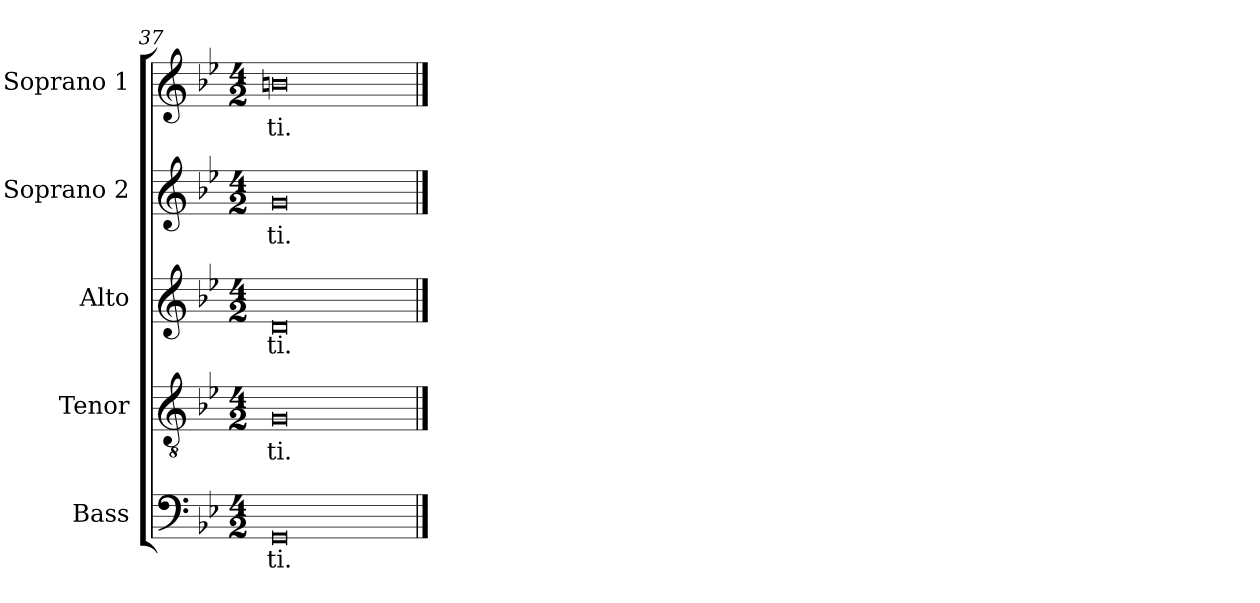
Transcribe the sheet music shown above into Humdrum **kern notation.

**kern	**text	**kern	**text	**kern	**text	**kern	**text	**kern	**text
*part5	*part5	*part4	*part4	*part3	*part3	*part2	*part2	*part1	*part1
*staff5	*staff5	*staff4	*staff4	*staff3	*staff3	*staff2	*staff2	*staff1	*staff1
*I"Bass	*	*I"Tenor	*	*I"Alto	*	*I"Soprano 2	*	*I"Soprano 1	*
*I'B	*	*I'T	*	*I'A	*	*I'S 2	*	*I'S 1	*
*clefF4	*	*clefGv2	*	*clefG2	*	*clefG2	*	*clefG2	*
*k[b-e-]	*	*k[b-e-]	*	*k[b-e-]	*	*k[b-e-]	*	*k[b-e-]	*
*B-:	*	*B-:	*	*B-:	*	*B-:	*	*B-:	*
*M4/2	*	*M4/2	*	*M4/2	*	*M4/2	*	*M4/2	*
=37	=37	=37	=37	=37	=37	=37	=37	=37	=37
!	!LO:LY:b	!	!	!	!	!	!	!	!
!	!	!	!LO:LY:b	!	!	!	!	!	!
!	!	!	!	!	!LO:LY:b	!	!	!	!
!	!	!	!	!	!	!	!LO:LY:b	!	!
!	!	!	!	!	!	!	!	!	!LO:LY:b
0GG	-ti.	0G	-ti.	0d	-ti.	0g	-ti.	0bn	-ti.
==	==	==	==	==	==	==	==	==	==
*-	*-	*-	*-	*-	*-	*-	*-	*-	*-
